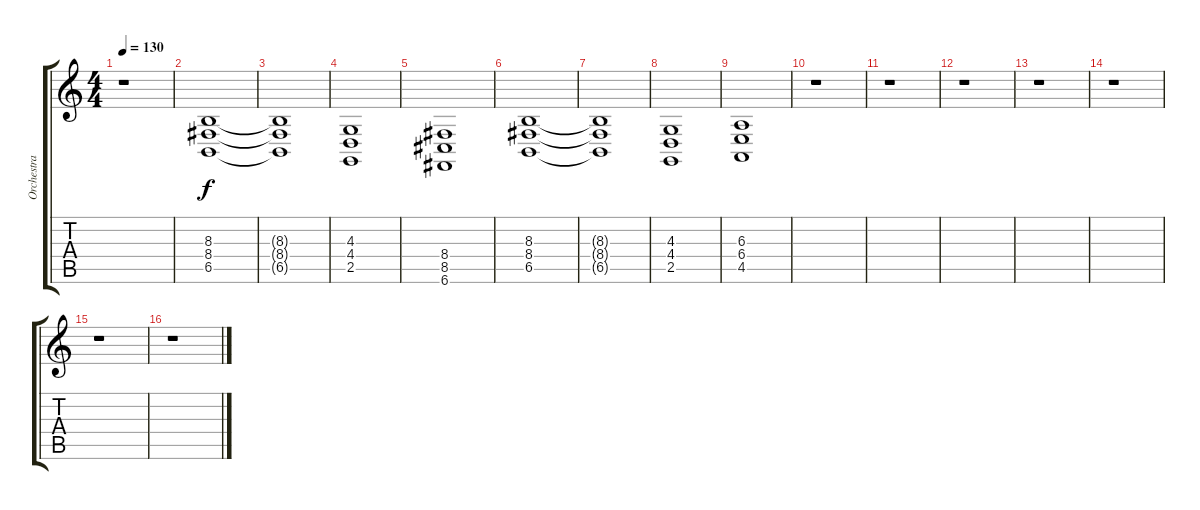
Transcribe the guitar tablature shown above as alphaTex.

\track ("Orchestra" "Orchestra") {instrument stringensemble1}
\staff {score tabs}
\tuning (C4 G3 Eb3 Bb2 F2 C2) {hide}
\ts (4 4)
\tempo 130
\clef g2
\ks c
r.1{dy f} |
(8.3 8.4 6.5).1 |
(8.3{t} 8.4{t} 6.5{t}).1 |
(4.3 4.4 2.5).1 |
(8.4 8.5 6.6).1 |
(8.3 8.4 6.5).1 |
(8.3{t} 8.4{t} 6.5{t}).1 |
(4.3 4.4 2.5).1 |
(6.3 6.4 4.5).1 |
r.1 |
r.1 |
r.1 |
r.1 |
r.1 |
r.1 |
r.1
